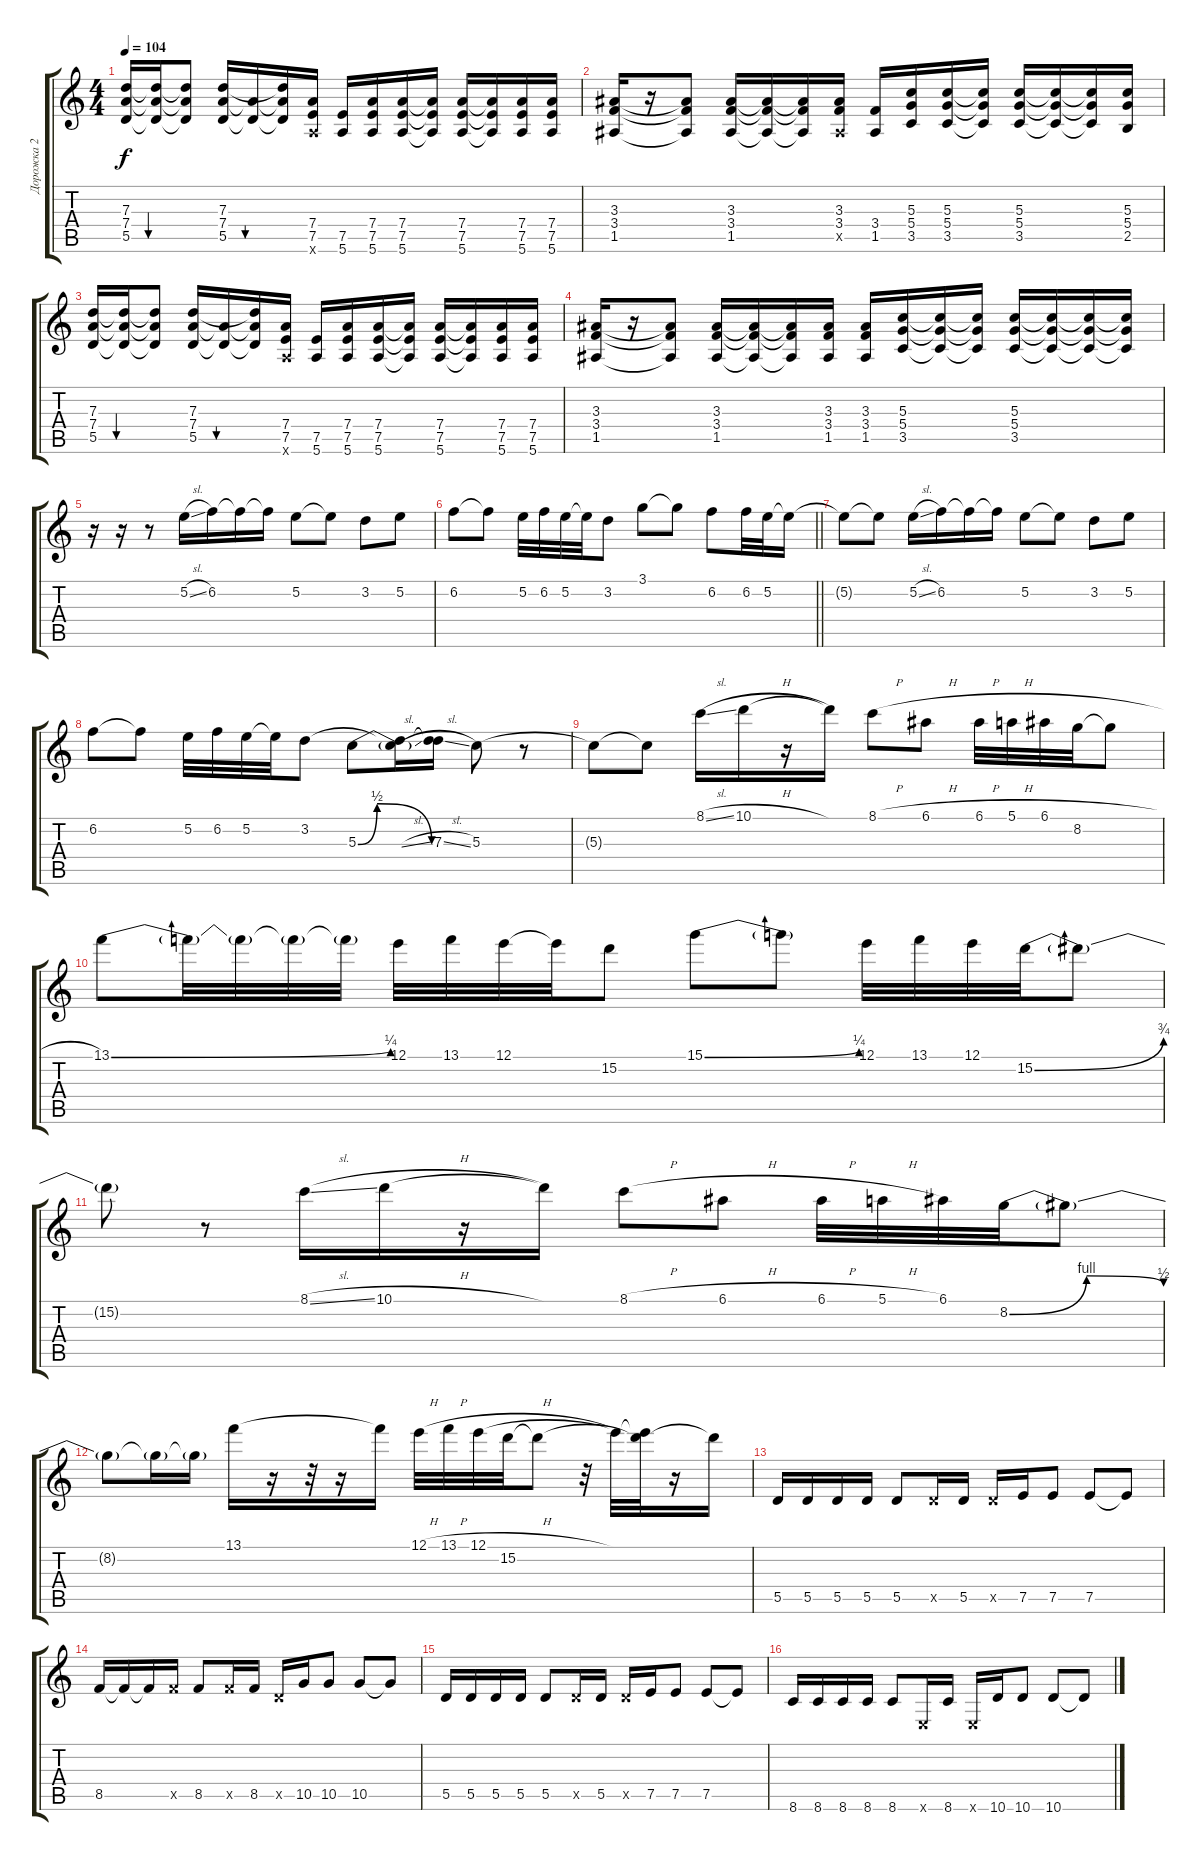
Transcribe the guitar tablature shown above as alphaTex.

\track ("Дорожка 2" "Дорожка 2") {instrument overdrivenguitar}
\staff {score tabs}
\tuning (E4 B3 G3 D3 A2 E2) {hide}
\ts (4 4)
\tempo 104
\clef g2
\ks c
(7.3 7.4 5.5).16{dy f} (7.3{t} 7.4{t} 5.5{t}).16{bu 120} (7.3{t} 7.4{t} 5.5{t}).8 (7.3 7.4 5.5).16 (7.4{t} 5.5{t}).16{bu 120} (7.3{t} 7.4{t} 5.5{t}).16 (7.4 7.5 5.6{x}).16 (7.5 5.6).16 (7.4 7.5 5.6).16 (7.4 7.5 5.6).16 (7.4{t} 7.5{t} 5.6{t}).16 (7.4 7.5 5.6).16 (7.4{t} 7.5{t} 5.6{t}).16 (7.4 7.5 5.6).16 (7.4 7.5 5.6).16 |
(3.3 3.4 1.5).16 r.16 (3.3{t} 3.4{t} 1.5{t}).8 (3.3 3.4 1.5).16 (3.3{t} 3.4{t} 1.5{t}).16 (3.3{t} 3.4{t} 1.5{t}).16 (3.3 3.4 1.5{x}).16 (3.4 1.5).16 (5.3 5.4 3.5).16 (5.3 5.4 3.5).16 (5.3{t} 5.4{t} 3.5{t}).16 (5.3 5.4 3.5).16 (5.3{t} 5.4{t} 3.5{t}).16 (5.3{t} 5.4{t} 3.5{t}).16 (5.3 5.4 2.5).16 |
(7.3 7.4 5.5).16 (7.3{t} 7.4{t} 5.5{t}).16{bu 120} (7.3{t} 7.4{t} 5.5{t}).8 (7.3 7.4 5.5).16 (7.4{t} 5.5{t}).16{bu 120} (7.3{t} 7.4{t} 5.5{t}).16 (7.4 7.5 5.6{x}).16 (7.5 5.6).16 (7.4 7.5 5.6).16 (7.4 7.5 5.6).16 (7.4{t} 7.5{t} 5.6{t}).16 (7.4 7.5 5.6).16 (7.4{t} 7.5{t} 5.6{t}).16 (7.4 7.5 5.6).16 (7.4 7.5 5.6).16 |
(3.3 3.4 1.5).16 r.16 (3.3{t} 3.4{t} 1.5{t}).8 (3.3 3.4 1.5).16 (3.3{t} 3.4{t} 1.5{t}).16 (3.3{t} 3.4{t} 1.5{t}).16 (3.3 3.4 1.5).16 (3.3 3.4 1.5).16 (5.3 5.4 3.5).16 (5.3{t} 5.4{t} 3.5{t}).16 (5.3{t} 5.4{t} 3.5{t}).16 (5.3 5.4 3.5).16 (5.3{t} 5.4{t} 3.5{t}).16 (5.3{t} 5.4{t} 3.5{t}).16 (5.3{t} 5.4{t} 3.5{t}).16 |
r.16 r.16 r.8 5.2{sl}.16{instrument overdrivenguitar} 6.2.16 6.2{t}.16 6.2{t}.16 5.2.8 5.2{t}.8 3.2.8 5.2.8 |
\barLineRight lightlight
6.2.8 6.2{t}.8 5.2.32 6.2.32 5.2.32 5.2{t}.32 3.2.8 3.1.8 3.1{t}.8 6.2.8 6.2.32 5.2.32 5.2{t}.16 |
5.2{t}.8 5.2{t}.8 5.2{sl}.16 6.2.16 6.2{t}.16 6.2{t}.16 5.2.8 5.2{t}.8 3.2.8 5.2.8 |
6.2.8 6.2{t}.8 5.2.32 6.2.32 5.2.32 5.2{t}.32 3.2.8 5.3{be (custom 0 0 15 2 58 0 60 0)}.8 (3.2{t} 5.3{sl t}).16 (3.2{t} 7.3{sl}).16 5.3.8 r.8 |
5.3{t}.8 5.3{t}.8 8.1{sl}.16 10.1{h}.16 r.16 10.1{t}.16 8.1{h}.8 6.1{h}.8 6.1{h}.32 5.1{h}.32 6.1{h}.32 8.2.32 8.2{t}.8 |
13.1{be (bend 0 0 60 1)}.8 13.1{t}.32 13.1{t}.32 13.1{t}.32 13.1{t}.32 12.1.32 13.1.32 12.1.32 12.1{t}.32 15.2.8 15.1{be (bend 0 0 60 1)}.8 15.1{t}.8 12.1.32 13.1.32 12.1.32 15.2{be (bend 0 0 60 3)}.32 15.2{t}.8 |
15.2{t}.8 r.8 8.1{sl}.16 10.1{h}.16 r.16 10.1{t}.16 8.1{h}.8 6.1{h}.8 6.1{h}.32 5.1{h}.32 6.1.32 8.2{be (bendrelease 0 0 15 4 15 4 60 2)}.32 8.2{t}.8 |
8.2{t}.8 8.2{t}.16 8.2{t}.16 13.1.16 r.16 r.32 r.16 13.1{t}.16 12.1{h}.32 13.1{h}.32 12.1{h}.32 15.2.32 15.2{t}.8 r.32 12.1{t}.32 (12.1{t} 15.2{t}).32 r.16 15.2{t}.16 |
5.5.16{volume 12} 5.5.16 5.5.16 5.5.16 5.5.8 5.5{x}.16 5.5.16 5.5{x}.16 7.5.16 7.5.8 7.5.8 7.5{t}.8 |
8.5.16 8.5{t}.16 8.5{t}.16 8.5{x}.16 8.5.8 8.5{x}.16 8.5.16 5.5{x}.16 10.5.16 10.5.8 10.5.8 10.5{t}.8 |
5.5.16 5.5.16 5.5.16 5.5.16 5.5.8 5.5{x}.16 5.5.16 5.5{x}.16 7.5.16 7.5.8 7.5.8 7.5{t}.8 |
8.6.16 8.6.16 8.6.16 8.6.16 8.6.8 0.6{x}.16 8.6.16 0.6{x}.16 10.6.16 10.6.8 10.6.8 10.6{t}.8
